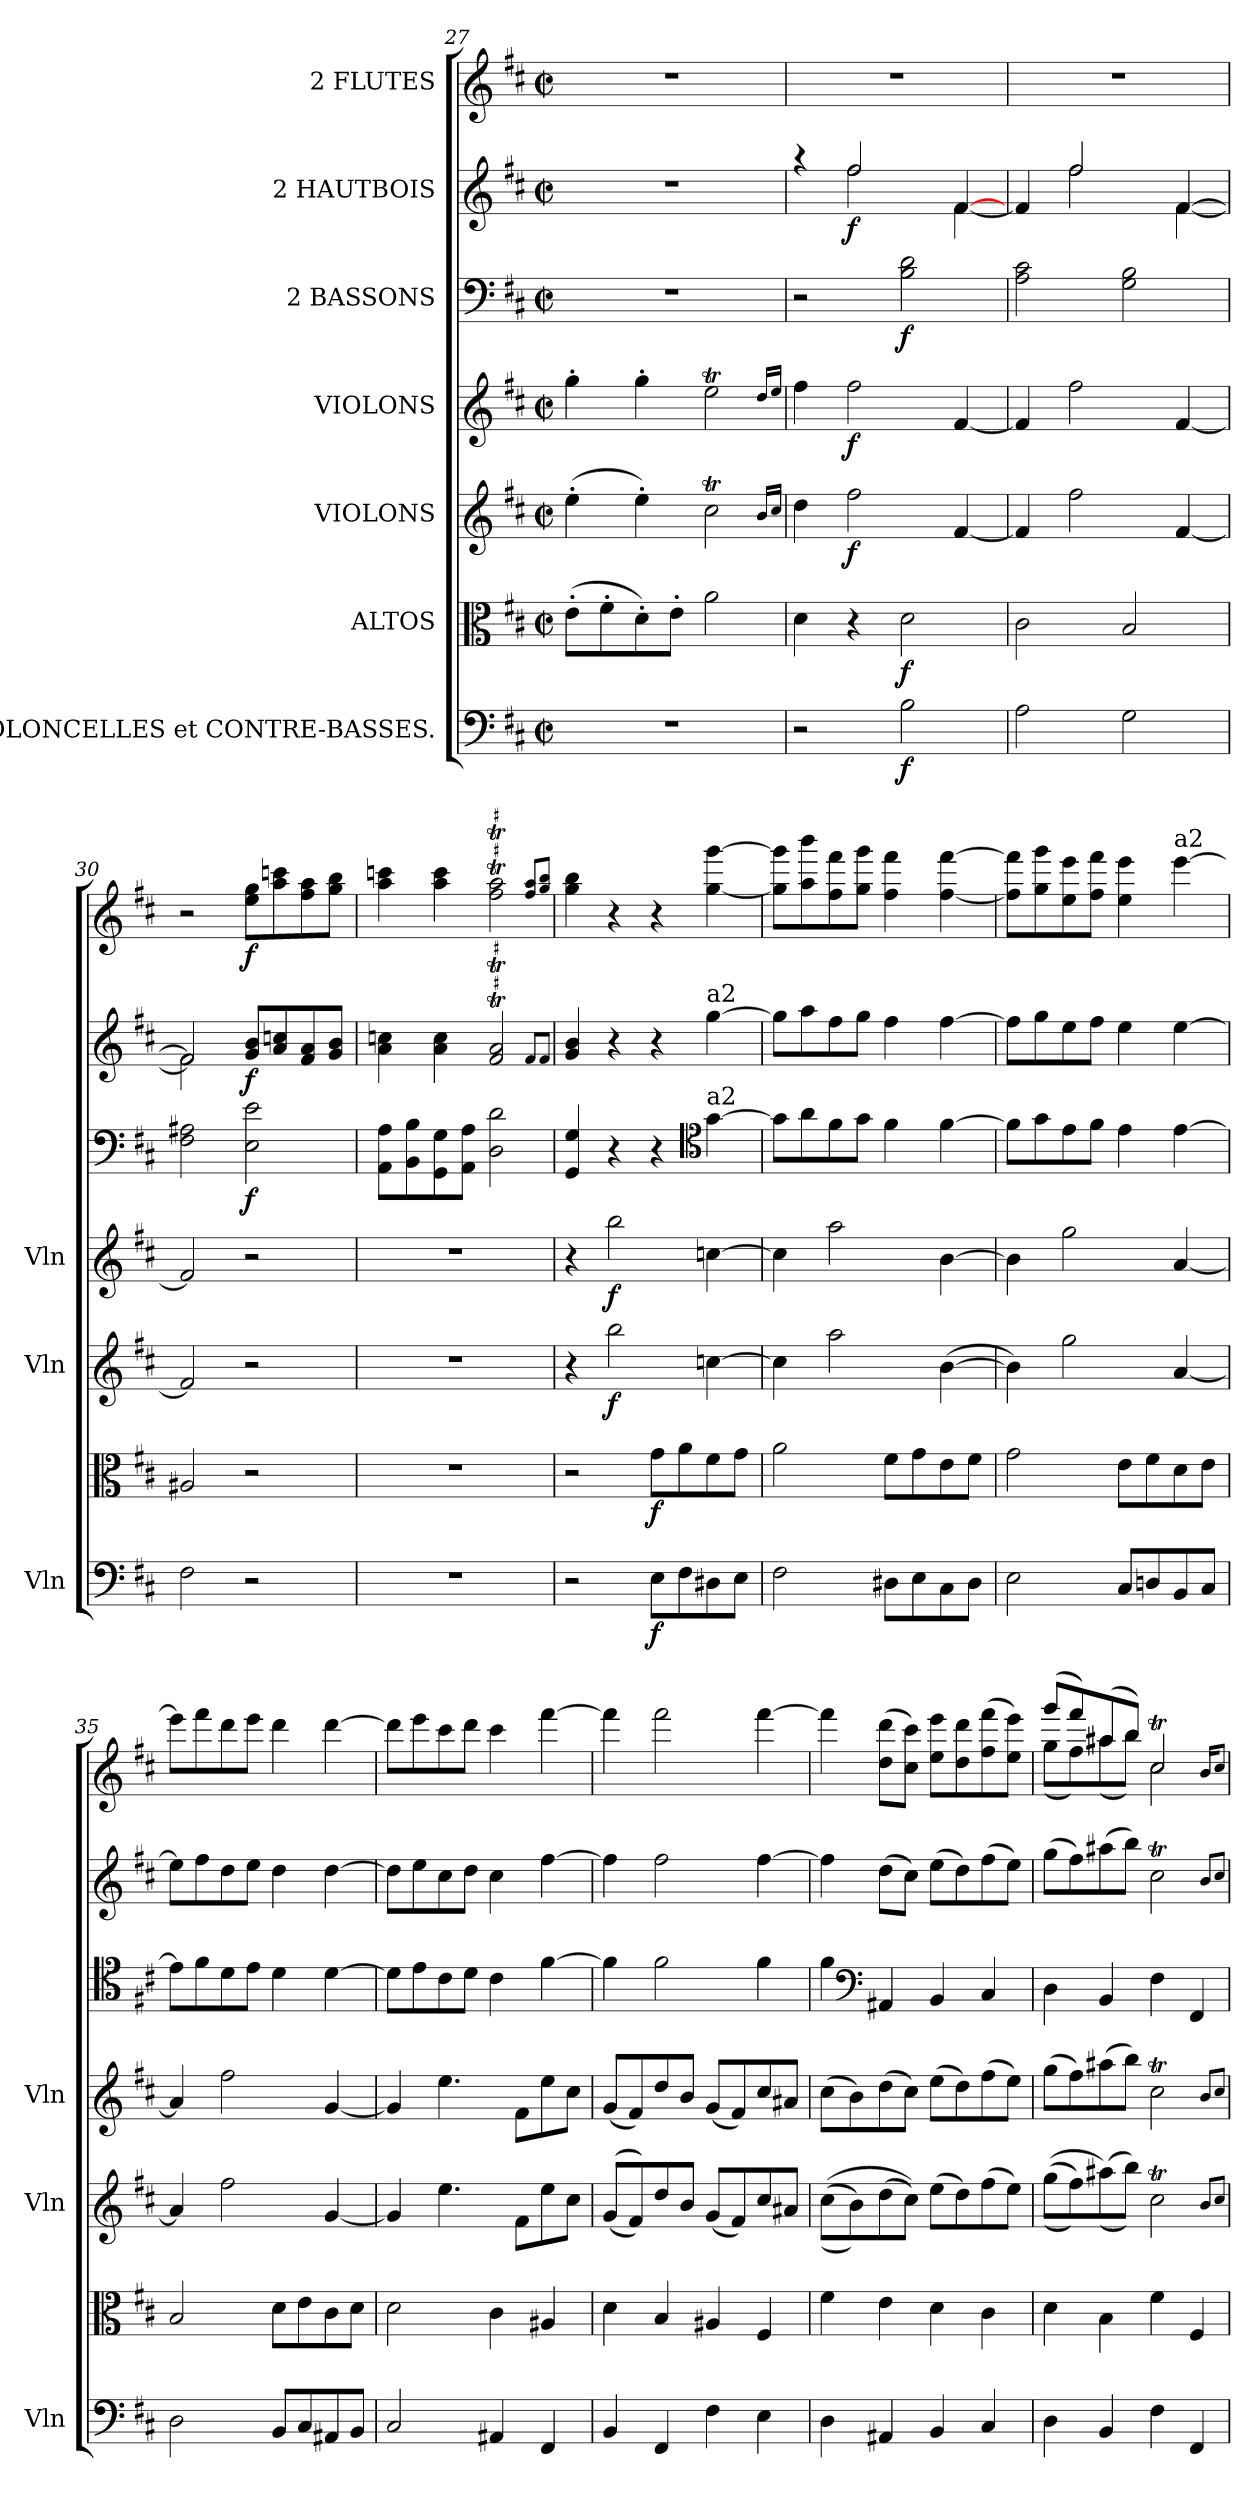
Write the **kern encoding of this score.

**kern	**dynam	**kern	**dynam	**kern	**dynam	**kern	**dynam	**kern	**dynam	**kern	**dynam	**kern	**dynam
*part7	*part7	*part6	*part6	*part5	*part5	*part4	*part4	*part3	*part3	*part2	*part2	*part1	*part1
*staff7	*staff7	*staff6	*staff6	*staff5	*staff5	*staff4	*staff4	*staff3	*staff3	*staff2	*staff2	*staff1	*staff1
*I"VIOLONCELLES et CONTRE-BASSES.	*	*I"ALTOS	*	*I"VIOLONS	*	*I"VIOLONS	*	*I"2 BASSONS	*	*I"2 HAUTBOIS	*	*I"2 FLUTES	*
*I'Vln	*	*	*	*I'Vln	*	*I'Vln	*	*	*	*	*	*	*
*clefF4	*	*clefC3	*	*clefG2	*	*clefG2	*	*clefF4	*	*clefG2	*	*clefG2	*
*k[f#c#]	*	*k[f#c#]	*	*k[f#c#]	*	*k[f#c#]	*	*k[f#c#]	*	*k[f#c#]	*	*k[f#c#]	*
*D:	*	*D:	*	*D:	*	*D:	*	*D:	*	*D:	*	*D:	*
*M2/2	*	*M2/2	*	*M2/2	*	*M2/2	*	*M2/2	*	*M2/2	*	*M2/2	*
*met(c|)	*	*met(c|)	*	*met(c|)	*	*met(c|)	*	*met(c|)	*	*met(c|)	*	*met(c|)	*
=27	=27	=27	=27	=27	=27	=27	=27	=27	=27	=27	=27	=27	=27
1r	.	(>8e'>\L	.	(>4ee'>\	.	4gg'>\	.	1r	.	1r	.	1r	.
.	.	8f#'>\	.	.	.	.	.	.	.	.	.	.	.
.	.	8d'>\)	.	4ee'>\)	.	4gg'>\	.	.	.	.	.	.	.
.	.	8e'>\J	.	.	.	.	.	.	.	.	.	.	.
.	.	2a\	.	2cc#t\	.	2eeT\	.	.	.	.	.	.	.
.	.	.	.	16qb/LL	.	16qdd/LL	.	.	.	.	.	.	.
.	.	.	.	16qcc#TTT/JJ	.	16qeeTTT/JJ	.	.	.	.	.	.	.
!!LO:PB:g=z
=28	=28	=28	=28	=28	=28	=28	=28	=28	=28	=28	=28	=28	=28
*	*	*	*	*	*	*	*	*	*	*^	*	*	*
2r	.	4d\	.	4dd\	.	4ff#\	.	2r	.	4raa	4ryy	.	1r	.
!	!	!	!	!	!LO:DY:b	!	!LO:DY:b	!	!	!	!	!LO:DY:b	!	!
.	.	4r	.	2ff#\	f	2ff#\	f	.	.	2ff#/	2ff#\	f	.	.
!	!LO:DY:b	!	!LO:DY:b	!	!	!	!	!	!LO:DY:b	!	!	!	!	!
2B\	f	2d\	f	.	.	.	.	2B\ 2d\	f	.	.	.	.	.
.	.	.	.	[<4f#/	.	[4f#/	.	.	.	[>4f#/	[<4f#\	.	.	.
=29	=29	=29	=29	=29	=29	=29	=29	=29	=29	=29	=29	=29	=29	=29
2A\	.	2c#\	.	4f#/]	.	4f#/]	.	2A\ 2c#\	.	4ryy	4f#/]	.	1r	.
.	.	.	.	2ff#\	.	2ff#\	.	.	.	2ff#/	2ff#\	.	.	.
2G\	.	2B/	.	.	.	.	.	2G\ 2B\	.	.	.	.	.	.
.	.	.	.	[4f#/	.	[<4f#/	.	.	.	[>4f#/	[<4f#\	.	.	.
=30	=30	=30	=30	=30	=30	=30	=30	=30	=30	=30	=30	=30	=30	=30
2F#\	.	2A#X/	.	2f#/]	.	2f#/]	.	2F#\ 2A#X\	.	2f#/]	2f#\]	.	2r	.
!	!	!	!	!	!	!	!	!	!LO:DY:b	!	!	!LO:DY:b	!	!LO:DY:b
2r	.	2r	.	2r	.	2r	.	2E\ 2e\	f	8g/ 8b/L	2ryy	f	8ee\ 8gg\L	f
.	.	.	.	.	.	.	.	.	.	8a/ 8ccn/	.	.	8aa\ 8cccn\	.
.	.	.	.	.	.	.	.	.	.	8f#/ 8a/	.	.	8ff#\ 8aa\	.
.	.	.	.	.	.	.	.	.	.	8g/ 8b/J	.	.	8gg\ 8bb\J	.
*	*	*	*	*	*	*	*	*	*	*v	*v	*	*	*
=31	=31	=31	=31	=31	=31	=31	=31	=31	=31	=31	=31	=31	=31
1r	.	1r	.	1r	.	1r	.	8AA\ 8A\L	.	4a\ 4ccn\	.	4aa\ 4cccn\	.
.	.	.	.	.	.	.	.	8BB\ 8B\	.	.	.	.	.
.	.	.	.	.	.	.	.	8GG\ 8G\	.	4a\ 4cc\	.	4aa\ 4ccc\	.
.	.	.	.	.	.	.	.	8AA\ 8A\J	.	.	.	.	.
.	.	.	.	.	.	.	.	2D\ 2d\	.	2f#/T 2a/T	.	2ff#\T 2aa\T	.
.	.	.	.	.	.	.	.	.	.	8qf#/L	.	8qff#/ 8qaa/L	.
.	.	.	.	.	.	.	.	.	.	8qf#TTTTTT/J	.	8qgg/TTT 8qbb/TTTJ	.
=32	=32	=32	=32	=32	=32	=32	=32	=32	=32	=32	=32	=32	=32
2r	.	2r	.	4r	.	4r	.	4GG/ 4G/	.	4g/ 4b/	.	4gg\ 4bb\	.
!	!	!	!	!	!LO:DY:b	!	!LO:DY:b	!	!	!	!	!	!
.	.	.	.	2bb\	f	2bb\	f	4r	.	4r	.	4r	.
!	!LO:DY:b	!	!LO:DY:b	!	!	!	!	!	!	!	!	!	!
8E\L	f	8g\L	f	.	.	.	.	4r	.	4r	.	4r	.
8F#\	.	8a\	.	.	.	.	.	.	.	.	.	.	.
*	*	*	*	*	*	*	*	*clefC4	*	*	*	*	*
!	!	!	!	!	!	!	!	!	!	!LO:TX:a:t=a2	!	!	!
!	!	!	!	!	!	!	!	!LO:TX:a:t=a2	!	!	!	!	!
8D#X\	.	8f#\	.	[>4ccn\	.	[4ccn\	.	[4g\	.	[4gg\	.	[4gg\ [4ggg\	.
8E\J	.	8g\J	.	.	.	.	.	.	.	.	.	.	.
=33	=33	=33	=33	=33	=33	=33	=33	=33	=33	=33	=33	=33	=33
2F#\	.	2a\	.	4ccn\]	.	4ccn\]	.	8g\L]	.	8gg\L]	.	8gg\] 8ggg\]L	.
.	.	.	.	.	.	.	.	8a\	.	8aa\	.	8aa\ 8bbb\	.
.	.	.	.	2aa\	.	2aa\	.	8f#\	.	8ff#\	.	8ff#\ 8fff#\	.
.	.	.	.	.	.	.	.	8g\J	.	8gg\J	.	8gg\ 8ggg\J	.
8D#X\L	.	8f#\L	.	.	.	.	.	4f#\	.	4ff#\	.	4ff#\ 4fff#\	.
8E\	.	8g\	.	.	.	.	.	.	.	.	.	.	.
8C#\	.	8e\	.	(>[4b\	.	[4b\	.	[4f#\	.	[4ff#\	.	[4ff#\ [4fff#\	.
8D#\J	.	8f#\J	.	.	.	.	.	.	.	.	.	.	.
=34	=34	=34	=34	=34	=34	=34	=34	=34	=34	=34	=34	=34	=34
2E\	.	2g\	.	4b\])	.	4b\]	.	8f#\L]	.	8ff#\L]	.	8ff#\] 8fff#\]L	.
.	.	.	.	.	.	.	.	8g\	.	8gg\	.	8gg\ 8ggg\	.
.	.	.	.	2gg\	.	2gg\	.	8e\	.	8ee\	.	8ee\ 8eee\	.
.	.	.	.	.	.	.	.	8f#\J	.	8ff#\J	.	8ff#\ 8fff#\J	.
8C#/L	.	8e\L	.	.	.	.	.	4e\	.	4ee\	.	4ee\ 4eee\	.
8Dn/	.	8f#\	.	.	.	.	.	.	.	.	.	.	.
!	!	!	!	!	!	!	!	!	!	!	!	!LO:TX:a:t=a2	!
8BB/	.	8d\	.	[<4a/	.	[4a/	.	[4e\	.	[4ee\	.	[4eee\	.
8C#/J	.	8e\J	.	.	.	.	.	.	.	.	.	.	.
!!LO:LB:g=z
=35	=35	=35	=35	=35	=35	=35	=35	=35	=35	=35	=35	=35	=35
2D\	.	2B/	.	4a/]	.	4a/]	.	8e\L]	.	8ee\L]	.	8eee\L]	.
.	.	.	.	.	.	.	.	8f#\	.	8ff#\	.	8fff#\	.
.	.	.	.	2ff#\	.	2ff#\	.	8d\	.	8dd\	.	8ddd\	.
.	.	.	.	.	.	.	.	8e\J	.	8ee\J	.	8eee\J	.
8BB/L	.	8d\L	.	.	.	.	.	4d\	.	4dd\	.	4ddd\	.
8C#/	.	8e\	.	.	.	.	.	.	.	.	.	.	.
8AA#X/	.	8c#\	.	[<4g/	.	[<4g/	.	[4d\	.	[4dd\	.	[4ddd\	.
8BB/J	.	8d\J	.	.	.	.	.	.	.	.	.	.	.
=36	=36	=36	=36	=36	=36	=36	=36	=36	=36	=36	=36	=36	=36
2C#/	.	2d\	.	4g/]	.	4g/]	.	8d\L]	.	8dd\L]	.	8ddd\L]	.
.	.	.	.	.	.	.	.	8e\	.	8ee\	.	8eee\	.
.	.	.	.	4.ee\	.	4.ee\	.	8c#\	.	8cc#\	.	8ccc#\	.
.	.	.	.	.	.	.	.	8d\J	.	8dd\J	.	8ddd\J	.
4AA#X/	.	4c#\	.	.	.	.	.	4c#\	.	4cc#\	.	4ccc#\	.
.	.	.	.	8f#\L	.	8f#\L	.	.	.	.	.	.	.
4FF#/	.	4A#X/	.	8ee\	.	8ee\	.	[4f#\	.	[4ff#\	.	[4fff#\	.
.	.	.	.	8cc#\J	.	8cc#\J	.	.	.	.	.	.	.
=37	=37	=37	=37	=37	=37	=37	=37	=37	=37	=37	=37	=37	=37
4BB/	.	4d\	.	(<(<8g/L	.	(<8g/L	.	4f#\]	.	4ff#\]	.	4fff#\]	.
.	.	.	.	8f#/))	.	8f#/)	.	.	.	.	.	.	.
4FF#/	.	4B/	.	8dd/	.	8dd/	.	2f#\	.	2ff#\	.	2fff#\	.
.	.	.	.	8b/J	.	8b/J	.	.	.	.	.	.	.
4F#\	.	4A#X/	.	(<8g/L	.	(<8g/L	.	.	.	.	.	.	.
.	.	.	.	8f#/)	.	8f#/)	.	.	.	.	.	.	.
4E\	.	4F#/	.	8cc#/	.	8cc#/	.	4f#\	.	[>4ff#\	.	[>4fff#\	.
.	.	.	.	8a#X/J	.	8a#X/J	.	.	.	.	.	.	.
=38	=38	=38	=38	=38	=38	=38	=38	=38	=38	=38	=38	=38	=38
4D\	.	4f#\	.	(>(>(>8cc#\L	.	(>8cc#\L	.	4f#\	.	4ff#\]	.	4fff#\]	.
.	.	.	.	8b\))	.	8b\)	.	.	.	.	.	.	.
*	*	*	*	*	*	*	*	*clefF4	*	*	*	*	*
4AA#X/	.	4e\	.	(>8dd\	.	(>8dd\	.	4AA#X/	.	(>8dd\L	.	(>8dd\ 8ddd\L	.
.	.	.	.	8cc#\J))	.	8cc#\J)	.	.	.	8cc#\J)	.	8cc#\ 8ccc#\J)	.
4BB/	.	4d\	.	(>8ee\L	.	(>8ee\L	.	4BB/	.	(>8ee\L	.	(>8ee\ 8eee\L	.
.	.	.	.	8dd\)	.	8dd\)	.	.	.	8dd\)	.	8dd\ 8ddd\	.
4C#/	.	4c#\	.	(>8ff#\	.	(>8ff#\	.	4C#/	.	(>8ff#\	.	(>8ff#\ 8fff#\	.
.	.	.	.	8ee\J)	.	8ee\J)	.	.	.	8ee\J)	.	8ee\ 8eee\J)	.
=39	=39	=39	=39	=39	=39	=39	=39	=39	=39	=39	=39	=39	=39
*	*	*	*	*	*	*	*	*	*	*	*	*^	*
4D\	.	4d\	.	(>(>(>8gg\L	.	(>8gg\L	.	4D\	.	(>8gg\L	.	(>8ggg/L	(<8gg\L	.
.	.	.	.	8ff#\))	.	8ff#\)	.	.	.	8ff#\)	.	8fff#/)	8ff#\)	.
4BB/	.	4B\	.	(>(>8aa#X\)	.	(>8aa#X\	.	4BB/	.	(>8aa#X\	.	(>8aa#X/	(<8aa#\	.
.	.	.	.	8bb\J))	.	8bb\J)	.	.	.	8bb\J)	.	8bb/J)	8bb\J)	.
4F#\	.	4f#\	.	2cc#t\	.	2cc#t\	.	4F#\	.	2cc#t\	.	2cc#t/	2cc#TTT\	.
4FF#/	.	4F#/	.	.	.	.	.	4FF#/	.	.	.	.	.	.
*	*	*	*	*	*	*	*	*	*	*	*	*v	*v	*
.	.	.	.	8qb/L	.	8qb/L	.	.	.	8qb/L	.	16qb/KL	.
.	.	.	.	8qcc#TTT/J	.	8qcc#TTT/J	.	.	.	8qcc#TTT/J	.	8qcc#/J	.
=	=	=	=	=	=	=	=	=	=	=	=	=	=
*-	*-	*-	*-	*-	*-	*-	*-	*-	*-	*-	*-	*-	*-
